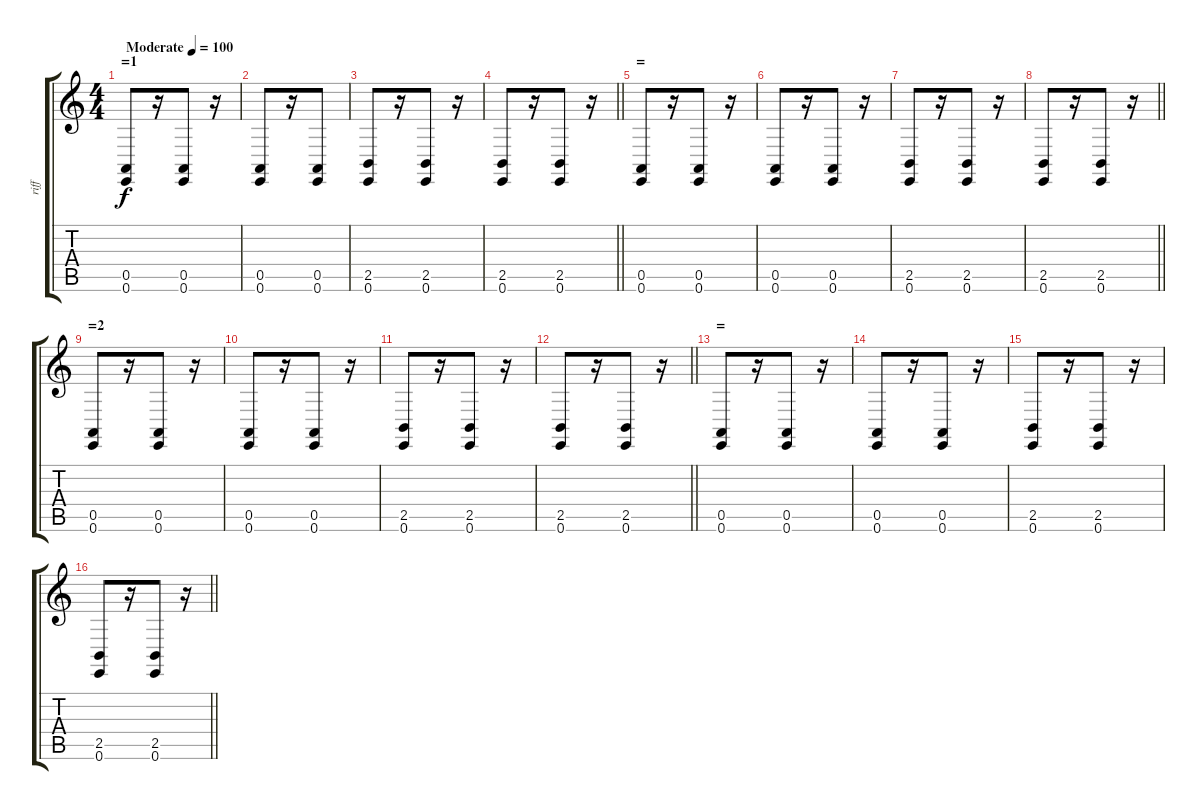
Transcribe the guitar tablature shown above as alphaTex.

\track ("riff" "riff") {instrument lead2sawtooth}
\staff {score tabs}
\tuning (E4 B3 G3 D3 A2 E2) {hide}
\ts (4 4)
\section ("" "=1")
\tempo (100 "Moderate")
\clef g2
\ks c
(0.5 0.6).8{dy f instrument lead2sawtooth} r.16 (0.5 0.6).8 r.16 |
(0.5 0.6).8 r.16 (0.5 0.6).8 |
(2.5 0.6).8 r.16 (2.5 0.6).8 r.16 |
\barLineRight lightlight
(2.5 0.6).8 r.16 (2.5 0.6).8 r.16 |
\section ("" "=")
(0.5 0.6).8 r.16 (0.5 0.6).8 r.16 |
(0.5 0.6).8 r.16 (0.5 0.6).8 r.16 |
(2.5 0.6).8 r.16 (2.5 0.6).8 r.16 |
\barLineRight lightlight
(2.5 0.6).8 r.16 (2.5 0.6).8 r.16 |
\section ("" "=2")
(0.5 0.6).8 r.16 (0.5 0.6).8 r.16 |
(0.5 0.6).8 r.16 (0.5 0.6).8 r.16 |
(2.5 0.6).8 r.16 (2.5 0.6).8 r.16 |
\barLineRight lightlight
(2.5 0.6).8 r.16 (2.5 0.6).8 r.16 |
\section ("" "=")
(0.5 0.6).8 r.16 (0.5 0.6).8 r.16 |
(0.5 0.6).8 r.16 (0.5 0.6).8 r.16 |
(2.5 0.6).8 r.16 (2.5 0.6).8 r.16 |
\barLineRight lightlight
(2.5 0.6).8 r.16 (2.5 0.6).8 r.16
